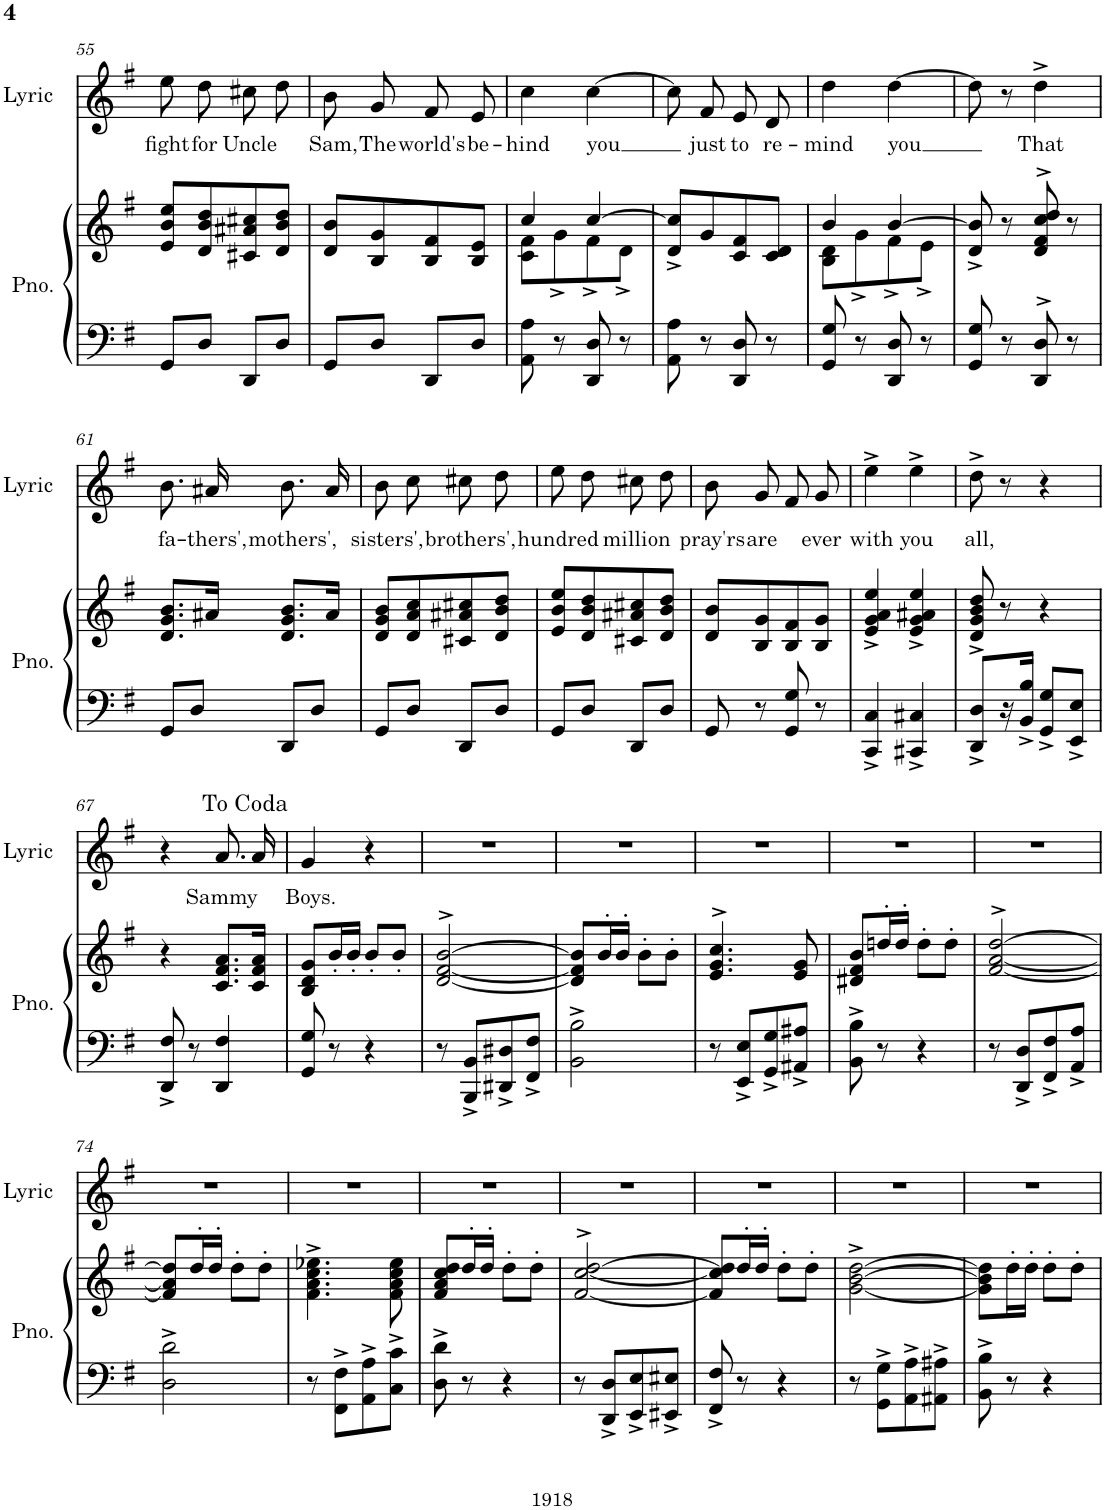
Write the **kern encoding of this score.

**kern	**kern	**kern	**text
*part2	*part2	*part1	*part1
*staff3	*staff2	*staff1	*staff1
*I"Piano	*	*I"Lyric	*
*I'Pno.	*	*I'Lyric	*
!!LO:PB:g=z
*clefF4	*clefG2	*clefG2	*
*k[f#]	*k[f#]	*k[f#]	*
*M2/4	*M2/4	*M2/4	*
=55	=55	=55	=55
!	!	!	!LO:LY:b
8GG/L	8e/ 8b/ 8ee/L	8ee\L	fight
!	!	!	!LO:LY:b
8D/J	8d/ 8b/ 8dd/	8dd\J	for
!	!	!	!LO:LY:b
8DD/L	8c#X/ 8a#X/ 8cc#X/	8cc#X\L	Uncle
8D/J	8d/ 8b/ 8dd/J	8dd\J	.
=56	=56	=56	=56
!	!	!	!LO:LY:b
8GG/L	8d/ 8b/L	8b/L	Sam,
!	!	!	!LO:LY:b
8D/J	8B/ 8g/	8g/J	The
!	!	!	!LO:LY:b
8DD/L	8B/ 8f#/	8f#/L	world's
!	!	!	!LO:LY:b
8D/J	8B/ 8e/J	8e/J	be-
=57	=57	=57	=57
*	*^	*	*
!	!	!	!	!LO:LY:b
8AA\ 8A\	4cc/	8c\ 8f#\L	4cc\	-hind
8r	.	8g^\	.	.
!	!	!	!	!LO:LY:b
8DD/ 8D/	[4cc/	8f#^\	[4cc\	you
8r	.	8d^\J	.	.
*	*v	*v	*	*
=58	=58	=58	=58
8AA\ 8A\	8d/^ 8cc/]^L	8cc/L]	.
!	!	!	!LO:LY:b
8r	8g/	8f#/J	just
!	!	!	!LO:LY:b
8DD/ 8D/	8c/ 8f#/	8e/L	to
!	!	!	!LO:LY:b
8r	8c/ 8d/J	8d/J	re-
=59	=59	=59	=59
*	*^	*	*
!	!	!	!	!LO:LY:b
8GG/ 8G/	4b/	8B\ 8d\L	4dd\	-mind
8r	.	8g^\	.	.
!	!	!	!	!LO:LY:b
8DD/ 8D/	[4b/	8f#^\	[4dd\	you
8r	.	8e^\J	.	.
*	*v	*v	*	*
=60	=60	=60	=60
8GG/ 8G/	8d/^ 8b/]^	8dd\]	.
8r	8r	8r	.
!	!	!	!LO:LY:b
8DD/^> 8D/^>	8d/^> 8f#/^> 8cc/^> 8dd/^>	4dd^\	That
8r	8r	.	.
!!LO:LB:g=z
=61	=61	=61	=61
!	!	!	!LO:LY:b
8GG/L	8.d/ 8.g/ 8.b/L	8.b/L	fa-
8D/J	.	.	.
!	!	!	!LO:LY:b
.	16a#X/Jk	16a#X/Jk	-thers',
!	!	!	!LO:LY:b
8DD/L	8.d/ 8.g/ 8.b/L	8.b/L	mothers',
8D/J	.	.	.
.	16a#/Jk	16a#/Jk	.
=62	=62	=62	=62
!	!	!	!LO:LY:b
8GG/L	8d/ 8g/ 8b/L	8b\L	sisters',
8D/J	8d/ 8a/ 8cc/	8cc\J	.
!	!	!	!LO:LY:b
8DD/L	8c#X/ 8a#X/ 8cc#X/	8cc#X\L	brothers',
8D/J	8d/ 8b/ 8dd/J	8dd\J	.
=63	=63	=63	=63
!	!	!	!LO:LY:b
8GG/L	8e/ 8b/ 8ee/L	8ee\L	hundred
8D/J	8d/ 8b/ 8dd/	8dd\J	.
!	!	!	!LO:LY:b
8DD/L	8c#X/ 8a#X/ 8cc#X/	8cc#X\L	million
8D/J	8d/ 8b/ 8dd/J	8dd\J	.
=64	=64	=64	=64
!	!	!	!LO:LY:b
8GG/	8d/ 8b/L	8b/L	pray'rs
!	!	!	!LO:LY:b
8r	8B/ 8g/	8g/J	are
8GG/ 8G/	8B/ 8f#/	8f#/L	.
!	!	!	!LO:LY:b
8r	8B/ 8g/J	8g/J	ever
=65	=65	=65	=65
!	!	!	!LO:LY:b
4CC/^ 4C/^	4e/^ 4g/^ 4a/^ 4ee/^	4ee^\	with
!	!	!	!LO:LY:b
4CC#X/^ 4C#X/^	4e/^ 4g/^ 4a#X/^ 4ee/^	4ee^\	you
=66	=66	=66	=66
!	!	!	!LO:LY:b
8DD/^ 8D/^L	8d/^ 8g/^ 8b/^ 8dd/^	8dd^\	all,
16r	8r	8r	.
16BB/^ 16B/^JJ	.	.	.
8GG/^ 8G/^L	4r	4r	.
8EE/^ 8E/^J	.	.	.
!!LO:LB:g=z
=67	=67	=67	=67
8DD/^ 8F#/^	4r	4r	.
8r	.	.	.
!	!	!	!LO:LY:b
4DD/ 4F#/	8.c/ 8.f#/ 8.a/L	8.a/L	Sammy
.	16c/ 16f#/ 16a/Jk	16a/Jk	.
=68	=68	=68	=68
!	!	!	!LO:LY:b
8GG/ 8G/	8B/ 8d/ 8g/L	4g/	Boys.
8r	16b'/L	.	.
.	16b'/JJ	.	.
4r	8b'/L	4r	.
.	8b'/J	.	.
=69	=69	=69	=69
8r	[2d/^> [2f#/^> [2b/^>	2r	.
8BBB/^ 8BB/^L	.	.	.
8DD#X/^ 8D#X/^	.	.	.
8FF#/^ 8F#/^J	.	.	.
=70	=70	=70	=70
2BB\^ 2B\^	8d/] 8f#/] 8b/]L	2r	.
.	16b'>/L	.	.
.	16b'>/JJ	.	.
.	8b'\L	.	.
.	8b'\J	.	.
=71	=71	=71	=71
8r	4.e/^> 4.g/^> 4.cc/^>	2r	.
8EE/^ 8E/^L	.	.	.
8GG/^ 8G/^	.	.	.
8AA#X/^ 8A#X/^J	8e/ 8g/	.	.
=72	=72	=72	=72
8BB\^ 8B\^	8d#X/ 8f#/ 8b/L	2r	.
8r	16ddn'>/L	.	.
.	16dd'>/JJ	.	.
4r	8dd'\L	.	.
.	8dd'\J	.	.
=73	=73	=73	=73
8r	[2f#/^> [2a/^> [2dd/^>	2r	.
8DD/^ 8D/^L	.	.	.
8FF#/^ 8F#/^	.	.	.
8AA/^ 8A/^J	.	.	.
!!LO:LB:g=z
=74	=74	=74	=74
2D\^ 2d\^	8f#/] 8a/] 8dd/]L	2r	.
.	16dd'>/L	.	.
.	16dd'>/JJ	.	.
.	8dd'\L	.	.
.	8dd'\J	.	.
=75	=75	=75	=75
8r	4.f#\^> 4.a\^> 4.cc\^> 4.ee-X\^>	2r	.
8FF#\^ 8F#\^L	.	.	.
8AA\^ 8A\^	.	.	.
8C\^ 8c\^J	8f#\ 8a\ 8cc\ 8ee-\	.	.
=76	=76	=76	=76
8D\^ 8d\^	8f#/ 8a/ 8cc/ 8dd/L	2r	.
8r	16dd'>/L	.	.
.	16dd'>/JJ	.	.
4r	8dd'\L	.	.
.	8dd'\J	.	.
=77	=77	=77	=77
8r	[2f#/^> [2cc/^> [2dd/^>	2r	.
8DD/^ 8D/^L	.	.	.
8EE/^ 8E/^	.	.	.
8EE#X/^ 8E#X/^J	.	.	.
=78	=78	=78	=78
8FF#/^ 8F#/^	8f#/] 8cc/] 8dd/]L	2r	.
8r	16dd'>/L	.	.
.	16dd'>/JJ	.	.
4r	8dd'\L	.	.
.	8dd'\J	.	.
=79	=79	=79	=79
8r	[2g\^> [2b\^> [2dd\^>	2r	.
8GG\^ 8G\^L	.	.	.
8AA\^ 8A\^	.	.	.
8AA#X\^ 8A#X\^J	.	.	.
=80	=80	=80	=80
8BB\^ 8B\^	8g\] 8b\] 8dd\]L	2r	.
8r	16dd'>\L	.	.
.	16dd'>\JJ	.	.
4r	8dd'\L	.	.
.	8dd'\J	.	.
=	=	=	=
*-	*-	*-	*-
